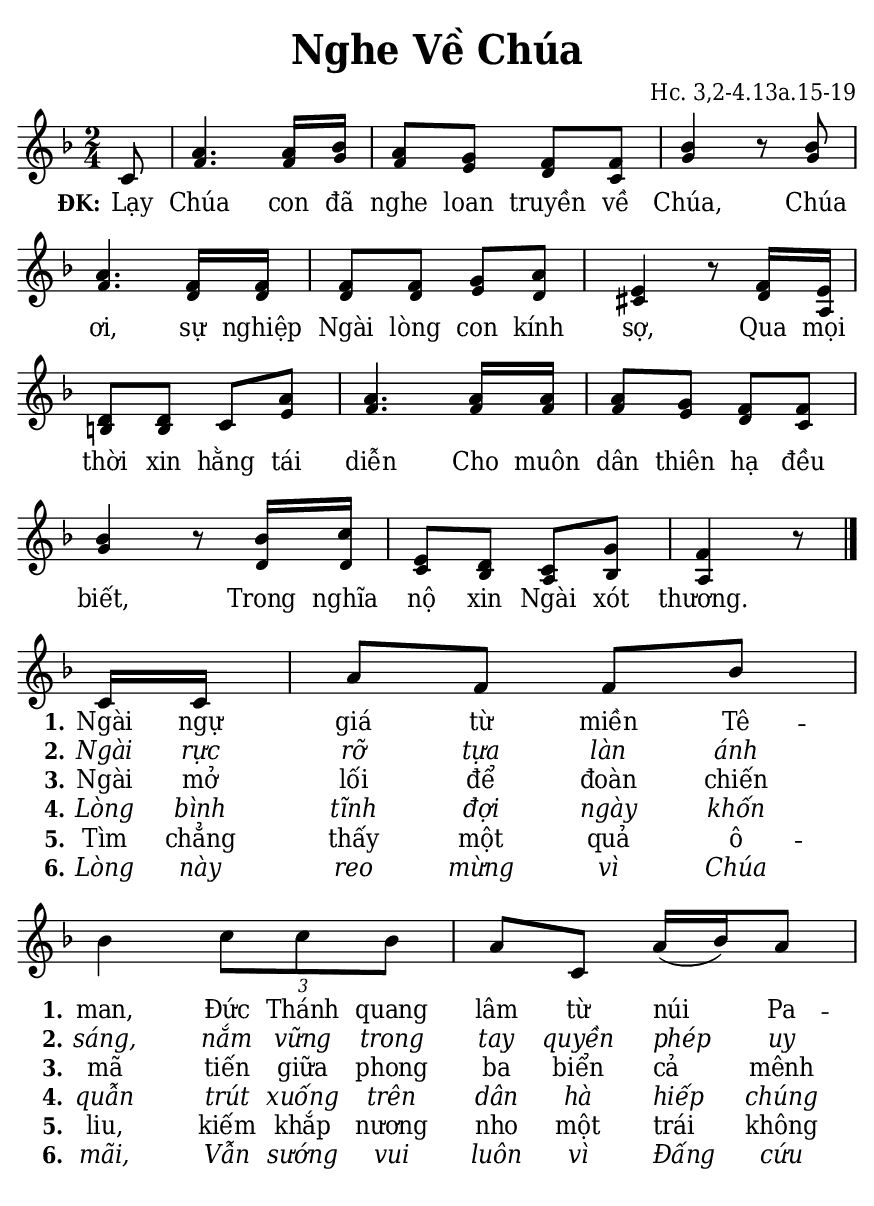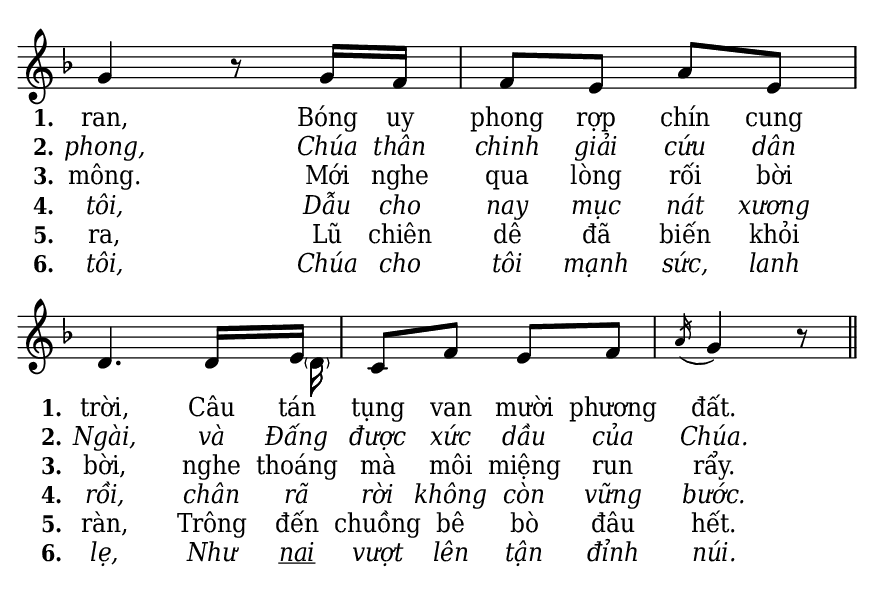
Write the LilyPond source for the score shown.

% Cài đặt chung\
\version "2.22.1"
\include "english.ly"

\header {
  title = \markup { \fontsize #1 "Nghe Về Chúa" }
  composer = "Hc. 3,2-4.13a.15-19"
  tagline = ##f
}

% mã nguồn cho những chức năng chưa hỗ trợ trong phiên bản lilypond hiện tại
% cung cấp bởi cộng đồng lilypond khi gửi email đến lilypond-user@gnu.org
% Đổi kích thước nốt cho bè phụ
notBePhu =
#(define-music-function (font-size music) (number? ly:music?)
   (for-some-music
     (lambda (m)
       (if (music-is-of-type? m 'rhythmic-event)
           (begin
             (set! (ly:music-property m 'tweaks)
                   (cons `(font-size . ,font-size)
                         (ly:music-property m 'tweaks)))
             #t)
           #f))
     music)
   music)

% in số phiên khúc trên mỗi dòng
#(define (add-grob-definition grob-name grob-entry)
     (set! all-grob-descriptions
           (cons ((@@ (lily) completize-grob-entry)
                  (cons grob-name grob-entry))
                 all-grob-descriptions)))

#(add-grob-definition
    'StanzaNumberSpanner
    `((direction . ,LEFT)
      (font-series . bold)
      (padding . 1.0)
      (side-axis . ,X)
      (stencil . ,ly:text-interface::print)
      (X-offset . ,ly:side-position-interface::x-aligned-side)
      (Y-extent . ,grob::always-Y-extent-from-stencil)
      (meta . ((class . Spanner)
               (interfaces . (font-interface
                              side-position-interface
                              stanza-number-interface
                              text-interface))))))

\layout {
    \context {
      \Global
      \grobdescriptions #all-grob-descriptions
    }
    \context {
      \Score
      \remove Stanza_number_align_engraver
      \consists
        #(lambda (context)
           (let ((texts '())
                 (syllables '()))
             (make-engraver
              (acknowledgers
               ((stanza-number-interface engraver grob source-engraver)
                  (set! texts (cons grob texts)))
               ((lyric-syllable-interface engraver grob source-engraver)
                  (set! syllables (cons grob syllables))))
              ((stop-translation-timestep engraver)
                 (for-each
                  (lambda (text)
                    (for-each
                     (lambda (syllable)
                       (ly:pointer-group-interface::add-grob
                        text
                        'side-support-elements
                        syllable))
                     syllables))
                  texts)
                 (set! syllables '())))))
    }
    \context {
      \Lyrics
      \remove Stanza_number_engraver
      \consists
        #(lambda (context)
           (let ((text #f)
                 (last-stanza #f))
             (make-engraver
              ((process-music engraver)
                 (let ((stanza (ly:context-property context 'stanza #f)))
                   (if (and stanza (not (equal? stanza last-stanza)))
                       (let ((column (ly:context-property context
'currentCommandColumn)))
                         (set! last-stanza stanza)
                         (if text
                             (ly:spanner-set-bound! text RIGHT column))
                         (set! text (ly:engraver-make-grob engraver
'StanzaNumberSpanner '()))
                         (ly:grob-set-property! text 'text stanza)
                         (ly:spanner-set-bound! text LEFT column)))))
              ((finalize engraver)
                 (if text
                     (let ((column (ly:context-property context
'currentCommandColumn)))
                       (ly:spanner-set-bound! text RIGHT column)))))))
      \override StanzaNumberSpanner.horizon-padding = 10000
    }
}

stanzaReminderOff =
  \temporary \override StanzaNumberSpanner.after-line-breaking =
     #(lambda (grob)
        ;; Can be replaced with (not (first-broken-spanner? grob)) in 2.23.
        (if (let ((siblings (ly:spanner-broken-into (ly:grob-original grob))))
              (and (pair? siblings)
                   (not (eq? grob (car siblings)))))
            (ly:grob-suicide! grob)))

stanzaReminderOn = \undo \stanzaReminderOff
% kết thúc mã nguồn

% Nhạc phiên khúc
nhacPhienKhucSop = \relative c' {
  \autoPageBreaksOff
  \partial 8 c8 |
  a'4. a16 bf |
  a8 g f f |
  bf4 r8 bf |
  a4. f16 f |
  f8 f g a |
  e4 r8 f16 e |
  d8 d c a' |
  a4. a16 a |
  a8 g f f |
  bf4 r8 bf16 c |
  e,8 d c g' |
  f4 r8 \bar "|." \break
  
  c16 c |
  a'8 f f bf |
  bf4 \tuplet 3/2 { c8 c bf } |
  a8 c, a'16 (bf) a8 | \pageBreak
  g4 r8 g16 f |
  f8 e a e |
  d4. d16
  <<
    {
      \voiceOne
      e16
    }
    \new Voice = "beSop" {
      \voiceTwo
      \stemDown
      \once \override NoteColumn.force-hshift = #1
      \parenthesize
      d
    }
  >>
  \oneVoice
  c8 f e f |
  \slashedGrace { a16 ( } g4) r8 \bar "||"
}

nhacPhienKhucAlto = \relative c' {
  c8 |
  f4. f16 g |
  f8 e d c |
  g'4 r8 g |
  f4. d16 d |
  d8 d e d |
  cs4 r8 d16 a |
  b!8 b c e |
  f4. f16 f |
  f8 e d c |
  g'4 r8 d16 d |
  c8 bf a bf |
  a4 r8
}

% Lời phiên khúc
loiPhienKhucSop = \lyrics {
  \stanzaReminderOff
  \set stanza = "ĐK:"
  Lạy Chúa con đã nghe loan truyền về Chúa, Chúa ơi,
  sự nghiệp Ngài lòng con kính sợ,
  Qua mọi thời xin hằng tái diễn
  Cho muôn dân thiên hạ đều biết,
  Trong nghĩa nộ xin Ngài xót thương.
  \stanzaReminderOn
  <<
    {
      \set stanza = "1."
      Ngài ngự giá từ miền Tê -- man,
      Đức Thánh quang lâm từ núi Pa -- ran,
      Bóng uy phong rợp chín cung trời,
      Câu tán tụng van mười phương đất.
    }
    \new Lyrics {
	    \set associatedVoice = "beSop"
	    \set stanza = "2."
      \override Lyrics.LyricText.font-shape = #'italic
	    Ngài rực rỡ tựa làn ánh sáng,
	    nắm vững trong tay quyền phép uy phong,
	    Chúa thân chinh giải cứu dân Ngài,
	    và Đấng được xức dầu của Chúa.
    }
    \new Lyrics {
	    \set associatedVoice = "beSop"
	    \set stanza = "3."
	    Ngài mở lối để đoàn chiến mã tiến
	    giữa phong ba biển cả mênh mông.
	    Mới nghe qua lòng rối bời bời,
	    nghe thoáng mà môi miệng run rẩy.
    }
    \new Lyrics {
	    \set associatedVoice = "beSop"
	    \set stanza = "4."
      \override Lyrics.LyricText.font-shape = #'italic
	    Lòng bình tĩnh đợi ngày khốn quẫn
	    trút xuống trên dân hà hiếp chúng tôi,
	    Dẫu cho nay mục nát xương rồi,
	    chân rã rời không còn vững bước.
    }
    \new Lyrics {
	    \set associatedVoice = "beSop"
	    \set stanza = "5."
	    Tìm chẳng thấy một quả ô -- liu,
	    kiếm khắp nương nho một trái không ra,
	    Lũ chiên dê đã biến khỏi ràn,
	    Trông đến chuồng bê bò đâu hết.
    }
    \new Lyrics {
	    \set associatedVoice = "beSop"
	    \set stanza = "6."
      \override Lyrics.LyricText.font-shape = #'italic
	    Lòng này reo mừng vì Chúa mãi,
	    Vẫn sướng vui luôn vì Đấng cứu tôi,
	    Chúa cho tôi mạnh sức, lanh lẹ,
	    Như \markup { \italic \underline "nai" }
	    vượt lên tận đỉnh núi.
    }
  >>
}

% Dàn trang
\paper {
  #(set-paper-size "a5")
  top-margin = 3\mm
  bottom-margin = 3\mm
  left-margin = 3\mm
  right-margin = 3\mm
  indent = #0
  #(define fonts
	 (make-pango-font-tree "Deja Vu Serif Condensed"
	 		       "Deja Vu Serif Condensed"
			       "Deja Vu Serif Condensed"
			       (/ 20 20)))
  print-page-number = ##f
  system-system-spacing = #'((basic-distance . 0.1) (padding . 2.5))
  ragged-bottom = ##t
}

TongNhip = {
  \key f \major \time 2/4
  \set Timing.beamExceptions = #'()
  \set Timing.baseMoment = #(ly:make-moment 1/4)
}

\score {
  \new ChoirStaff <<
    \new Staff \with {
        \consists "Merge_rests_engraver"
        printPartCombineTexts = ##f
      }
      <<
      \new Voice \TongNhip \partCombine 
        \nhacPhienKhucSop
        \notBePhu -1 { \nhacPhienKhucAlto }
      \new NullVoice = beSop \nhacPhienKhucSop
      \new Lyrics \lyricsto beSop \loiPhienKhucSop
      >>
  >>
  \layout {
    \override Lyrics.LyricSpace.minimum-distance = #1.5
    \override Score.BarNumber.break-visibility = ##(#f #f #f)
    \override Score.SpacingSpanner.uniform-stretching = ##t
  } 
}
